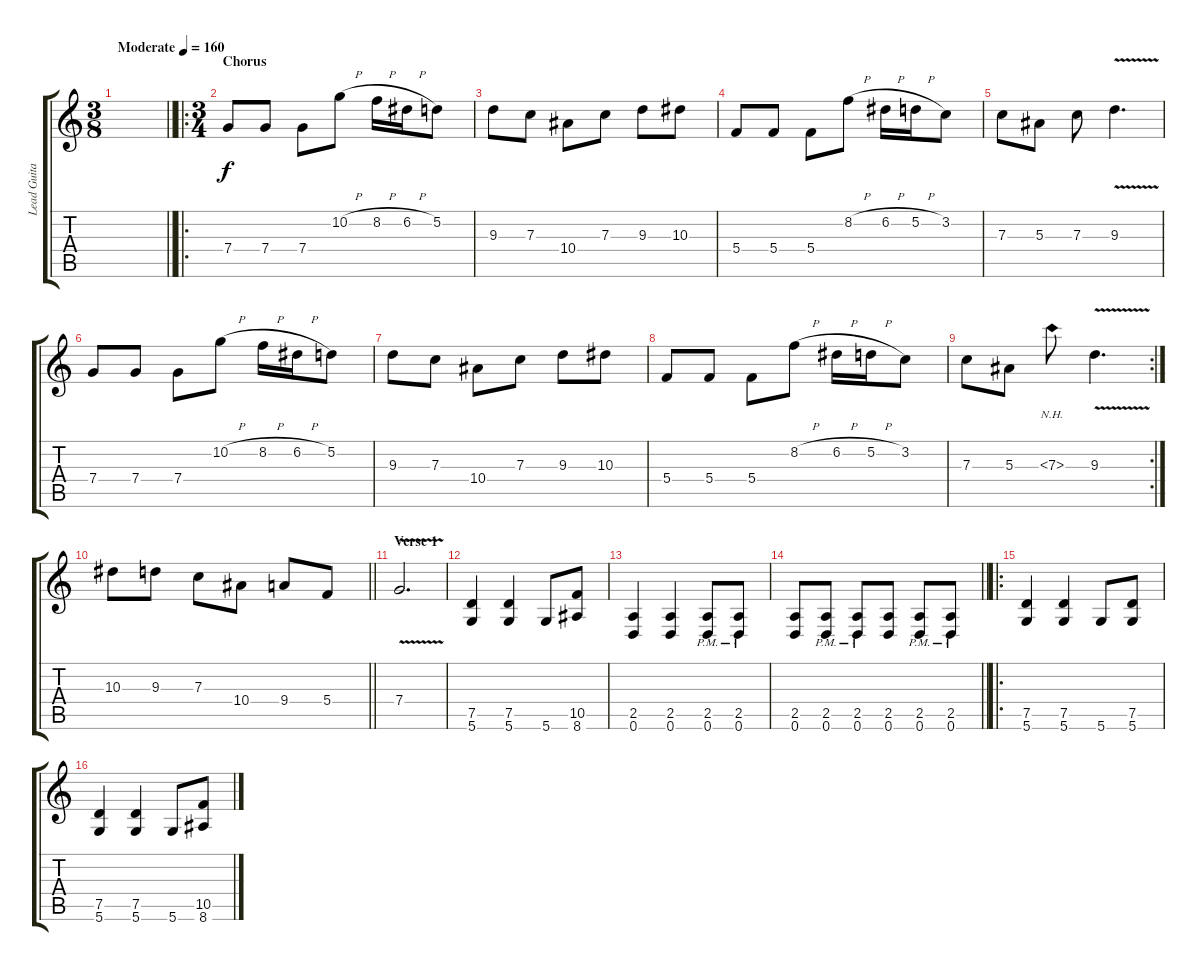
\track ("Lead Guitar" "Lead Guita") {instrument distortionguitar}
\staff {score tabs}
\tuning (D4 A3 F3 C3 G2 D2) {hide}
\ts (3 8)
\tempo (160 "Moderate")
\clef g2
\barLineRight lightlight
\ks c
|
\ro
\ts (3 4)
\section ("" "Chorus")
7.4.8 7.4.8 7.4.8 10.2{h}.8 8.2{h}.16 6.2{h}.16 5.2.8 |
9.3.8 7.3.8 10.4.8 7.3.8 9.3.8 10.3.8 |
5.4.8 5.4.8 5.4.8 8.2{h}.8 6.2{h}.16 5.2{h}.16 3.2.8 |
7.3.8 5.3.8 7.3.8 9.3{v}.4{d} |
7.4.8 7.4.8 7.4.8 10.2{h}.8 8.2{h}.16 6.2{h}.16 5.2.8 |
9.3.8 7.3.8 10.4.8 7.3.8 9.3.8 10.3.8 |
5.4.8 5.4.8 5.4.8 8.2{h}.8 6.2{h}.16 5.2{h}.16 3.2.8 |
\rc 2
7.3.8 5.3.8 7.3{nh}.8 9.3{v}.4{d} |
\barLineRight lightlight
10.3.8 9.3.8 7.3.8 10.4.8 9.4.8 5.4.8 |
\section ("" "Verse 1")
7.4{v}.2{d} |
(7.5 5.6).4 (7.5 5.6).4 5.6.8 (10.5 8.6).8 |
(2.5 0.6).4 (2.5 0.6).4 (2.5{pm} 0.6{pm}).8 (2.5{pm} 0.6{pm}).8 |
\barLineRight lightlight
(2.5 0.6).8 (2.5{pm} 0.6{pm}).8 (2.5{pm} 0.6{pm}).8 (2.5 0.6).8 (2.5{pm} 0.6{pm}).8 (2.5{pm} 0.6{pm}).8 |
\ro
\section ("" "")
(7.5 5.6).4 (7.5 5.6).4 5.6.8 (7.5 5.6).8 |
(7.5 5.6).4 (7.5 5.6).4 5.6.8 (10.5 8.6).8
